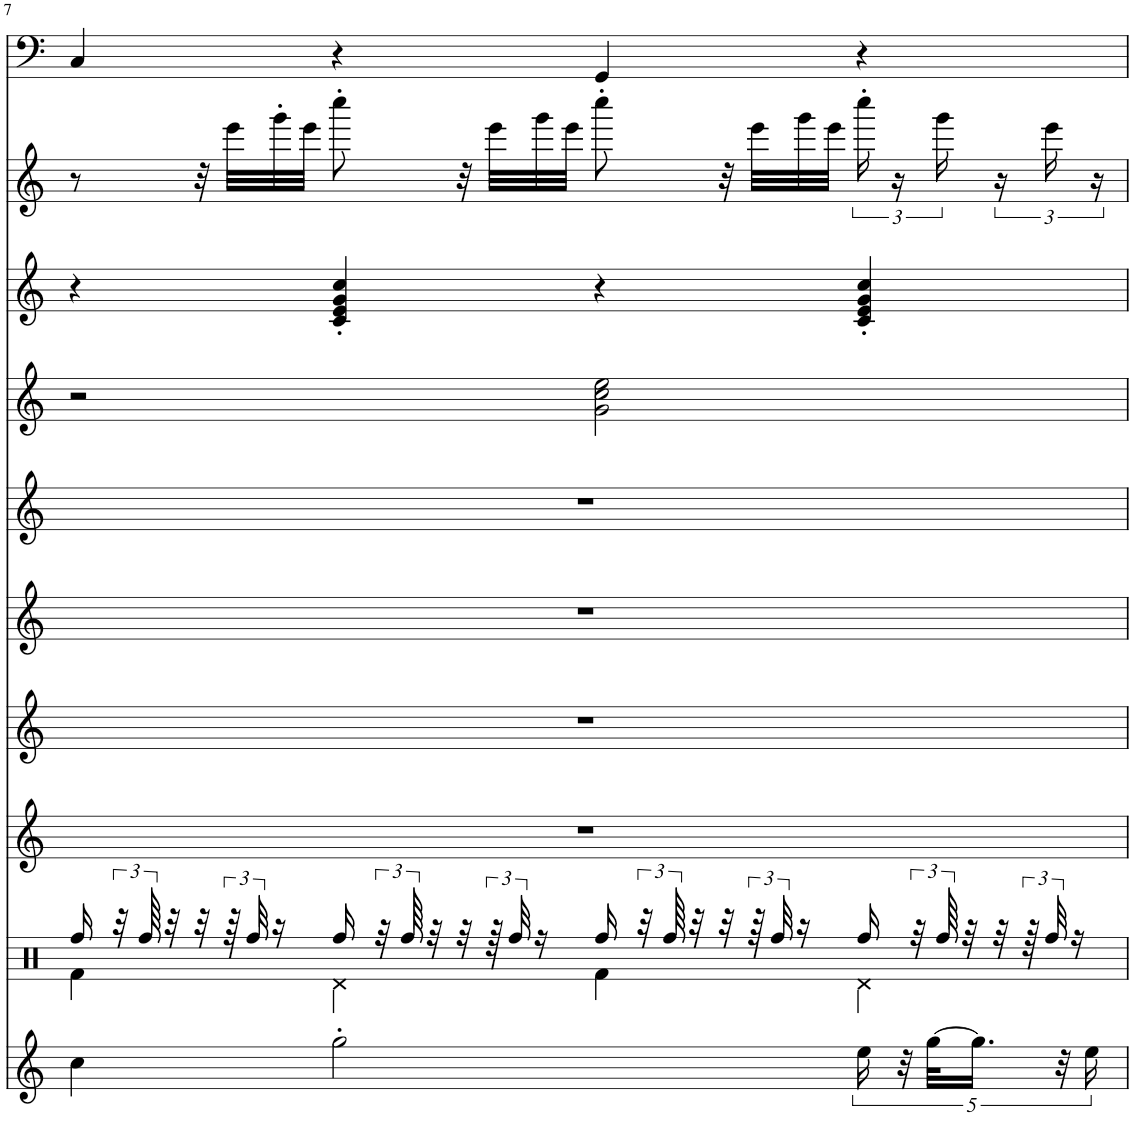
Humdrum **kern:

**kern	**kern	**kern	**kern	**kern	**kern	**kern	**kern	**kern	**kern
*part10	*part9	*part8	*part7	*part6	*part5	*part4	*part3	*part2	*part1
*staff10	*staff9	*staff8	*staff7	*staff6	*staff5	*staff4	*staff3	*staff2	*staff1
*I"Synth Voice	*I"Percussion	*I"Grand Piano	*I"Strings 1	*I"Muted Trumpet	*I"Trumpet	*I"Voice Oohs	*I"Banjo	*I"Grand Piano	*I"Acoustic Bass
*I'V	*	*I'Pno	*I'Str	*I'Tpt	*I'Tpt	*I'V	*I'Bjo	*I'Pno	*I'Ac b
!!LO:PB:g=z
*clefG2	*clefX	*clefG2	*clefG2	*clefG2	*clefG2	*clefG2	*clefG2	*clefG2	*clefF4
*	*	*	*	*Trd1c2	*Trd1c2	*	*Trd7c12	*	*
*k[]	*k[]	*k[]	*k[]	*k[]	*k[]	*k[]	*k[]	*k[]	*k[]
*M4/4	*M4/4	*M4/4	*M4/4	*M4/4	*M4/4	*M4/4	*M4/4	*M4/4	*M4/4
=7	=7	=7	=7	=7	=7	=7	=7	=7	=7
*	*^	*	*	*	*	*	*	*	*
4cc\	16Rff/	4Rf\	1r	1r	1r	1r	2r	4r	8r	4C/
.	48r	.	.	.	.	.	.	.	.	.
.	96Rff/	.	.	.	.	.	.	.	.	.
.	32r	.	.	.	.	.	.	.	.	.
.	32r	.	.	.	.	.	.	.	32r	.
.	96r	.	.	.	.	.	.	.	32eee\LLL	.
.	48Rff/	.	.	.	.	.	.	.	.	.
.	16r	.	.	.	.	.	.	.	32ggg'\	.
.	.	.	.	.	.	.	.	.	32eee\JJJ	.
2gg'\	16Rff/	4Rd\	.	.	.	.	.	4c/' 4e/' 4g/' 4cc/'	8cccc'\	4r
.	48r	.	.	.	.	.	.	.	.	.
.	96Rff/	.	.	.	.	.	.	.	.	.
.	32r	.	.	.	.	.	.	.	.	.
.	32r	.	.	.	.	.	.	.	32r	.
.	96r	.	.	.	.	.	.	.	32eee\LLL	.
.	48Rff/	.	.	.	.	.	.	.	.	.
.	16r	.	.	.	.	.	.	.	32ggg\	.
.	.	.	.	.	.	.	.	.	32eee\JJJ	.
.	16Rff/	4Rf\	.	.	.	.	2g\ 2cc\ 2ee\	4r	8cccc'\	4GG/
.	48r	.	.	.	.	.	.	.	.	.
.	96Rff/	.	.	.	.	.	.	.	.	.
.	32r	.	.	.	.	.	.	.	.	.
.	32r	.	.	.	.	.	.	.	32r	.
.	96r	.	.	.	.	.	.	.	32eee\LLL	.
.	48Rff/	.	.	.	.	.	.	.	.	.
.	16r	.	.	.	.	.	.	.	32ggg\	.
.	.	.	.	.	.	.	.	.	32eee\JJJ	.
20ee\	16Rff/	4Rd\	.	.	.	.	.	4c/' 4e/' 4g/' 4cc/'	24cccc'\	4r
.	.	.	.	.	.	.	.	.	24r	.
40r	.	.	.	.	.	.	.	.	.	.
.	48r	.	.	.	.	.	.	.	.	.
[40gg\KLL	.	.	.	.	.	.	.	.	.	.
.	96Rff/	.	.	.	.	.	.	.	24ggg\	.
.	32r	.	.	.	.	.	.	.	.	.
20.gg\JJ]	.	.	.	.	.	.	.	.	.	.
.	32r	.	.	.	.	.	.	.	24r	.
.	96r	.	.	.	.	.	.	.	.	.
.	48Rff/	.	.	.	.	.	.	.	24eee\	.
40r	.	.	.	.	.	.	.	.	.	.
.	16r	.	.	.	.	.	.	.	.	.
20ee\	.	.	.	.	.	.	.	.	.	.
.	.	.	.	.	.	.	.	.	24r	.
*	*v	*v	*	*	*	*	*	*	*	*
=	=	=	=	=	=	=	=	=	=
*-	*-	*-	*-	*-	*-	*-	*-	*-	*-
